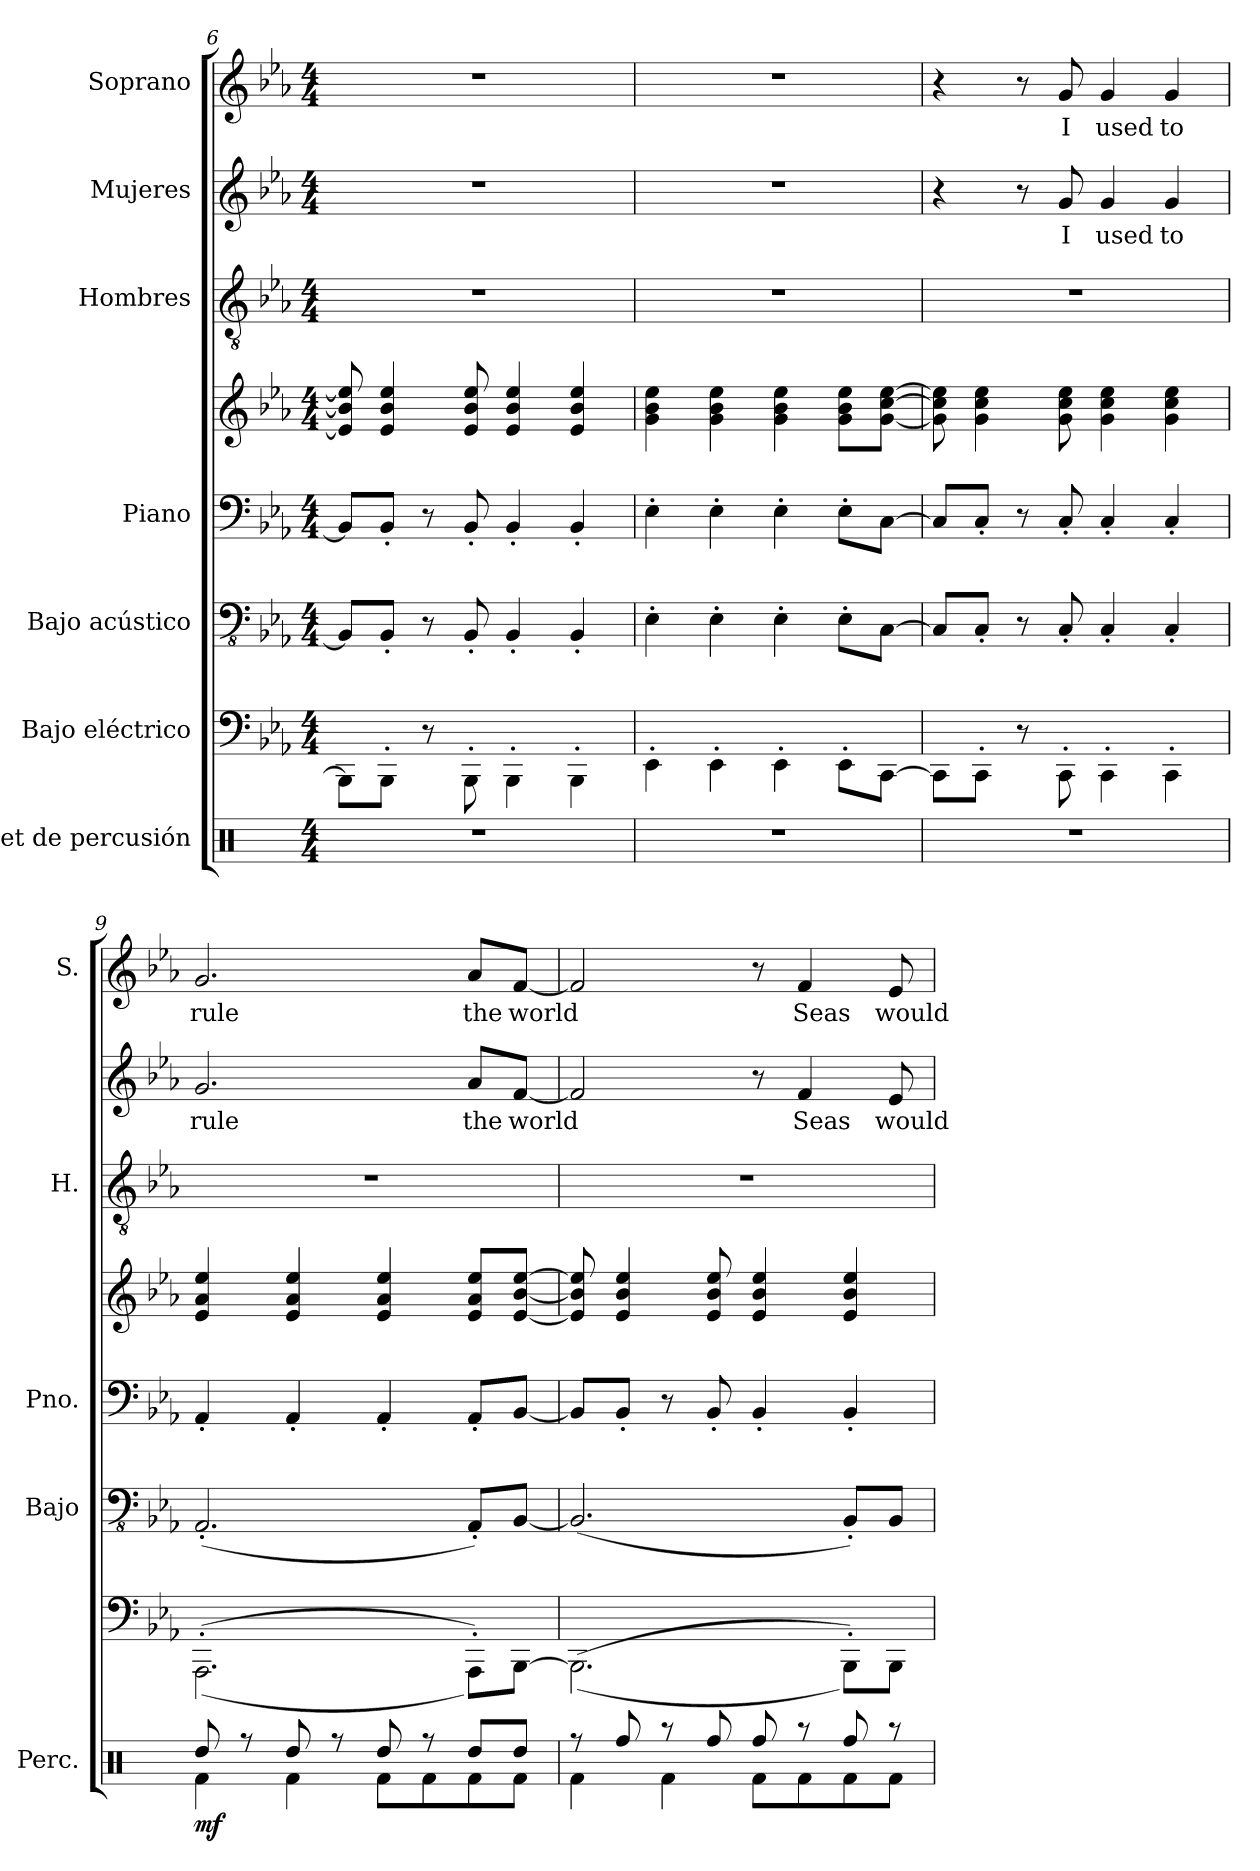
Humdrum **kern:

**kern	**dynam	**kern	**kern	**kern	**kern	**kern	**kern	**text	**kern	**text
*part7	*part7	*part6	*part5	*part4	*part4	*part3	*part2	*part2	*part1	*part1
*staff8	*staff8	*staff7	*staff6	*staff5	*staff4	*staff3	*staff2	*staff2	*staff1	*staff1
*I"Set de percusión	*	*I"Bajo eléctrico	*I"Bajo acústico	*I"Piano	*	*I"Hombres	*I"Mujeres	*	*I"Soprano	*
*I'Perc.	*	*	*I'Bajo	*I'Pno.	*	*I'H.	*	*	*I'S.	*
*clefX	*	*	*clefFv4	*clefF4	*clefG2	*clefGv2	*clefG2	*	*clefG2	*
*	*	*ITrd7c12	*	*	*	*	*	*	*	*
*k[]	*	*k[b-e-a-]	*k[b-e-a-]	*k[b-e-a-]	*k[b-e-a-]	*k[b-e-a-]	*k[b-e-a-]	*	*k[b-e-a-]	*
*M4/4	*	*M4/4	*M4/4	*M4/4	*M4/4	*M4/4	*M4/4	*	*M4/4	*
=6	=6	=6	=6	=6	=6	=6	=6	=6	=6	=6
1r	.	8BBBB-\L]	8BBB-/L]	8BB-/L]	8e-/] 8b-/] 8ee-/]	1r	1r	.	1r	.
.	.	8BBBB-'\J	8BBB-'/J	8BB-'/J	4e-/ 4b-/ 4ee-/	.	.	.	.	.
.	.	8r	8r	8r	.	.	.	.	.	.
.	.	8BBBB-'\	8BBB-'/	8BB-'/	8e-/ 8b-/ 8ee-/	.	.	.	.	.
.	.	4BBBB-'\	4BBB-'/	4BB-'/	4e-/ 4b-/ 4ee-/	.	.	.	.	.
.	.	4BBBB-'\	4BBB-'/	4BB-'/	4e-/ 4b-/ 4ee-/	.	.	.	.	.
!!LO:PB:g=z
=7	=7	=7	=7	=7	=7	=7	=7	=7	=7	=7
1r	.	4EEE-'\	4EE-'\	4E-'\	4g\ 4b-\ 4ee-\	1r	1r	.	1r	.
.	.	4EEE-'\	4EE-'\	4E-'\	4g\ 4b-\ 4ee-\	.	.	.	.	.
.	.	4EEE-'\	4EE-'\	4E-'\	4g\ 4b-\ 4ee-\	.	.	.	.	.
.	.	8EEE-'\L	8EE-'\L	8E-'\L	8g\ 8b-\ 8ee-\L	.	.	.	.	.
.	.	[8CCC\J	[8CC\J	[8C\J	[8g\ [8cc\ [8ee-\J	.	.	.	.	.
=8	=8	=8	=8	=8	=8	=8	=8	=8	=8	=8
1r	.	8CCC\L]	8CC/L]	8C/L]	8g\] 8cc\] 8ee-\]	1r	4r	.	4r	.
.	.	8CCC'\J	8CC'/J	8C'/J	4g\ 4cc\ 4ee-\	.	.	.	.	.
.	.	8r	8r	8r	.	.	8r	.	8r	.
!	!	!	!	!	!	!	!	!LO:LY:b	!	!LO:LY:b
.	.	8CCC'\	8CC'/	8C'/	8g\ 8cc\ 8ee-\	.	8g/	I	8g/	I
!	!	!	!	!	!	!	!	!LO:LY:b	!	!LO:LY:b
.	.	4CCC'\	4CC'/	4C'/	4g\ 4cc\ 4ee-\	.	4g/	used	4g/	used
!	!	!	!	!	!	!	!	!LO:LY:b	!	!LO:LY:b
.	.	4CCC'\	4CC'/	4C'/	4g\ 4cc\ 4ee-\	.	4g/	to	4g/	to
=9	=9	=9	=9	=9	=9	=9	=9	=9	=9	=9
*^	*	*	*	*	*	*	*	*	*	*
!	!	!LO:DY:b	!	!	!	!	!	!	!LO:LY:b	!	!LO:LY:b
8Rdd/	4Rf\	mf	((2.AAAA-'\	(2.AAA-'/	4AA-'/	4e-/ 4a-/ 4ee-/	1r	2.g/	rule	2.g/	rule
8r	.	.	.	.	.	.	.	.	.	.	.
8Rdd/	4Rf\	.	.	.	4AA-'/	4e-/ 4a-/ 4ee-/	.	.	.	.	.
8r	.	.	.	.	.	.	.	.	.	.	.
8Rdd/	8Rf\L	.	.	.	4AA-'/	4e-/ 4a-/ 4ee-/	.	.	.	.	.
8r	8Rf\	.	.	.	.	.	.	.	.	.	.
!	!	!	!	!	!	!	!	!	!LO:LY:b	!	!LO:LY:b
8Rdd/L	8Rf\	.	8AAAA-'\L))	8AAA-'/L)	8AA-'/L	8e-/ 8a-/ 8ee-/L	.	8a-/L	the	8a-/L	the
!	!	!	!	!	!	!	!	!	!LO:LY:b	!	!LO:LY:b
8Rdd/J	8Rf\J	.	[8BBBB-\J	[8BBB-/J	[8BB-/J	[8e-/ [8b-/ [8ee-/J	.	[8f/J	world	[8f/J	world
=10	=10	=10	=10	=10	=10	=10	=10	=10	=10	=10	=10
8r	4Rf\	.	((2.BBBB-\]	(2.BBB-/]	8BB-/L]	8e-/] 8b-/] 8ee-/]	1r	2f/]	.	2f/]	.
8Rff/	.	.	.	.	8BB-'/J	4e-/ 4b-/ 4ee-/	.	.	.	.	.
8r	4Rf\	.	.	.	8r	.	.	.	.	.	.
8Rff/	.	.	.	.	8BB-'/	8e-/ 8b-/ 8ee-/	.	.	.	.	.
8Rff/	8Rf\L	.	.	.	4BB-'/	4e-/ 4b-/ 4ee-/	.	8r	.	8r	.
!	!	!	!	!	!	!	!	!	!LO:LY:b	!	!LO:LY:b
8r	8Rf\	.	.	.	.	.	.	4f/	Seas	4f/	Seas
8Rff/	8Rf\	.	8BBBB-'\L))	8BBB-'/L)	4BB-'/	4e-/ 4b-/ 4ee-/	.	.	.	.	.
!	!	!	!	!	!	!	!	!	!LO:LY:b	!	!LO:LY:b
8r	8Rf\J	.	8BBBB-\J	8BBB-/J	.	.	.	8e-/	would	8e-/	would
*v	*v	*	*	*	*	*	*	*	*	*	*
=	=	=	=	=	=	=	=	=	=	=
*-	*-	*-	*-	*-	*-	*-	*-	*-	*-	*-
